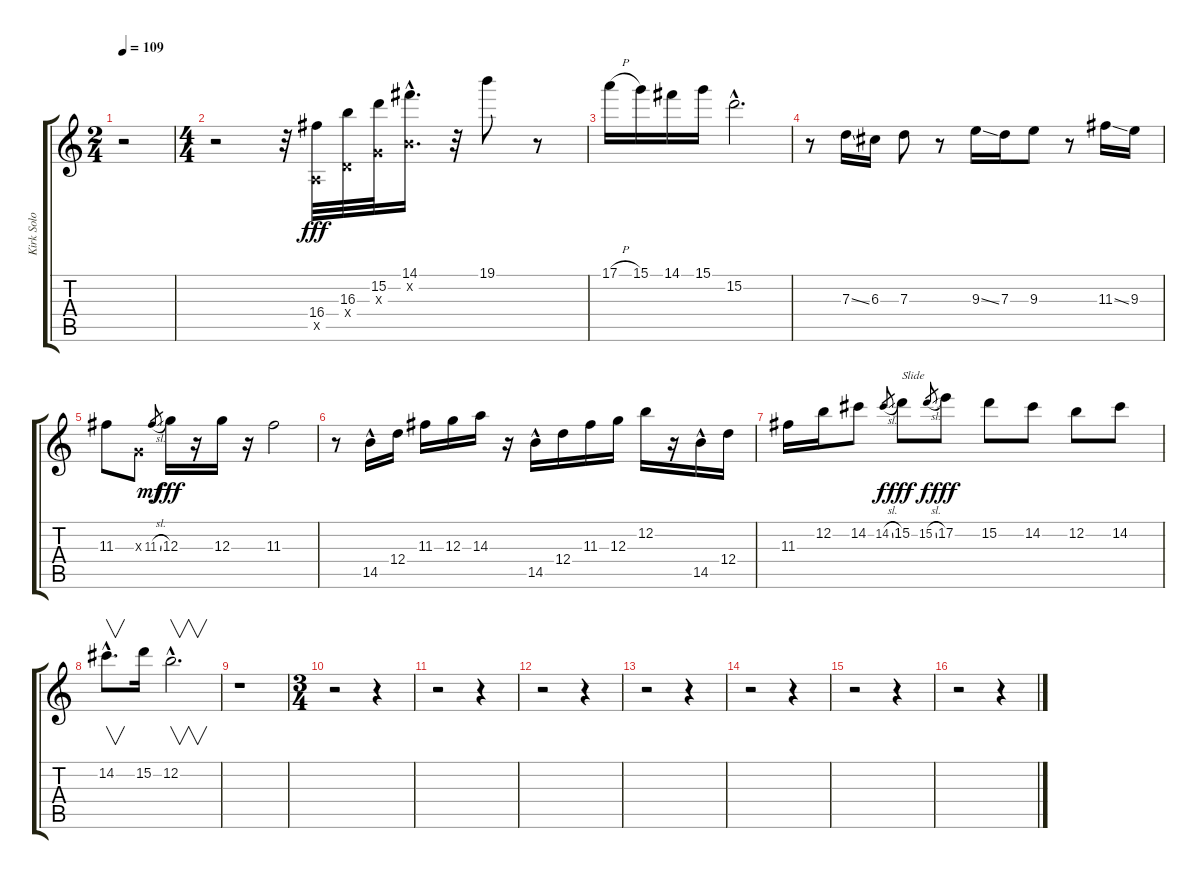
\track ("Kirk Solo" "Kirk Solo") {instrument overdrivenguitar}
\staff {score tabs}
\tuning (E4 B3 G3 D3 A2 E2) {hide}
\ts (2 4)
\tempo 109
\clef g2
\ks c
r.2{dy fff} |
\ts (4 4)
r.2 r.32 (16.4 0.5{x}).32 (16.3 0.4{x}).32 (15.2 0.3{x}).32 (14.1{hac} 0.2{hac x}).16{d} r.32 19.1.8 r.8 |
17.1{h}.16 15.1.16 14.1.16 15.1.16 15.2{hac}.2{d} |
r.8 7.3{ss}.16 6.3.16 7.3.8 r.8 9.3{ss}.16 7.3.16 9.3.8 r.8 11.3{ss}.16 9.3.16 |
11.3.8 0.3{x}.8 11.3{sl}.8{gr dy mf} 12.3.16{dy fff} r.16 12.3.16 r.16 11.3.2 |
r.8 14.5{hac}.16 12.4.16 11.3.16 12.3.16 14.3.16 r.16 14.5{hac}.16 12.4.16 11.3.16 12.3.16 12.2.16 r.16 14.5{hac}.16 12.4.16 |
11.3.16 12.2.16 14.2.8 14.2{sl}.8{gr dy f} 15.2.8{txt "Slide" dy fff} 15.2{sl}.8{gr dy f} 17.2.8{dy fff} 15.2.8 14.2.8 12.2.8 14.2.8 |
14.2{hac}.8{v d} 15.2.16 12.2{hac}.2{v d} |
r.1 |
\ts (3 4)
r.2 r.4 |
r.2 r.4 |
r.2 r.4 |
r.2 r.4 |
r.2 r.4 |
r.2 r.4 |
r.2 r.4
